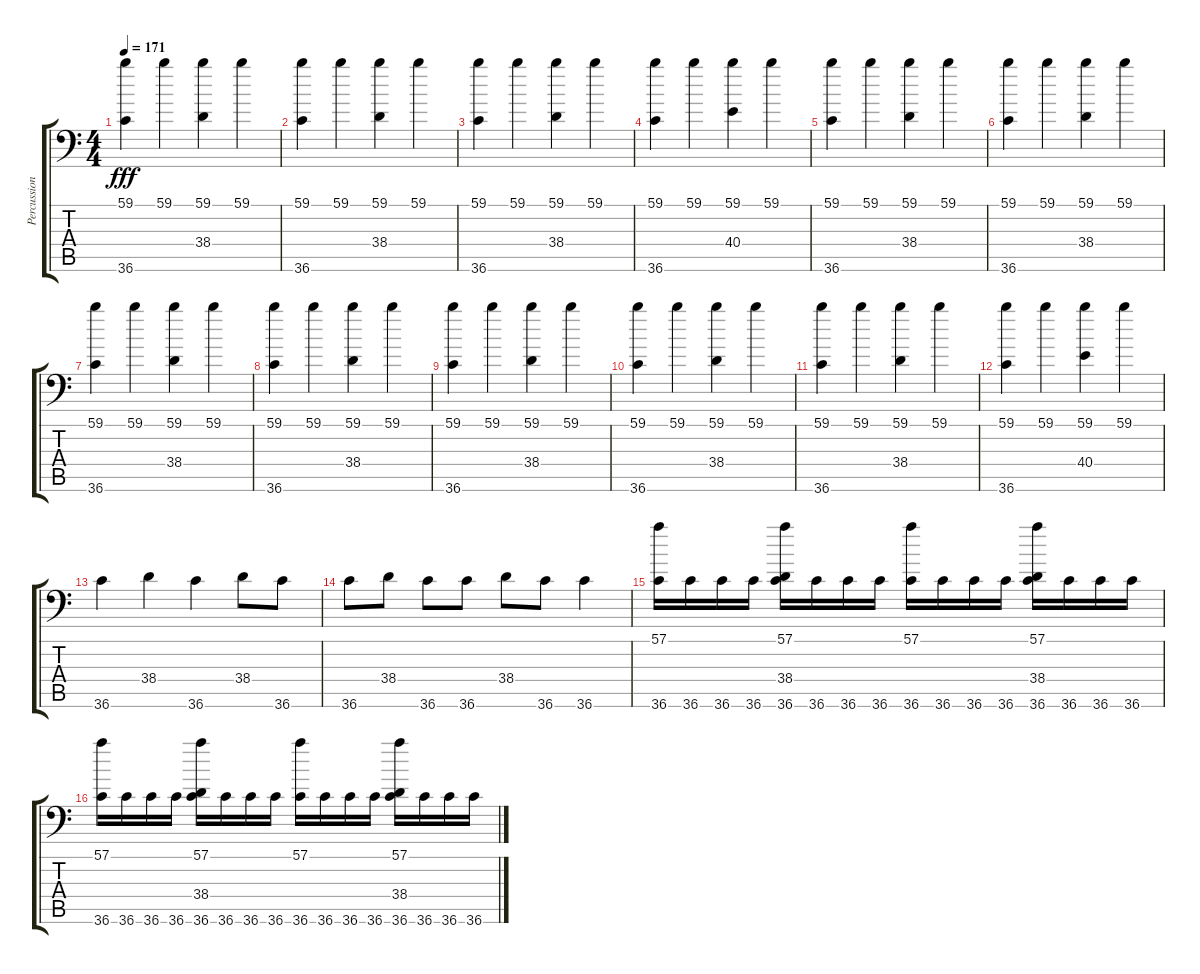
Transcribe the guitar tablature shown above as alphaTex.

\track ("Percussion" "Percussion") {instrument acousticgrandpiano}
\staff {score tabs}
\tuning (C-1 C-1 C-1 C-1 C-1 C-1) {hide}
\ts (4 4)
\tempo 171
\clef f4
\ks c
(59.1 36.6).4{dy fff} 59.1.4 (59.1 38.4).4 59.1.4 |
(59.1 36.6).4 59.1.4 (59.1 38.4).4 59.1.4 |
(59.1 36.6).4 59.1.4 (59.1 38.4).4 59.1.4 |
(59.1 36.6).4 59.1.4 (59.1 40.4).4 59.1.4 |
(59.1 36.6).4 59.1.4 (59.1 38.4).4 59.1.4 |
(59.1 36.6).4 59.1.4 (59.1 38.4).4 59.1.4 |
(59.1 36.6).4 59.1.4 (59.1 38.4).4 59.1.4 |
(59.1 36.6).4 59.1.4 (59.1 38.4).4 59.1.4 |
(59.1 36.6).4 59.1.4 (59.1 38.4).4 59.1.4 |
(59.1 36.6).4 59.1.4 (59.1 38.4).4 59.1.4 |
(59.1 36.6).4 59.1.4 (59.1 38.4).4 59.1.4 |
(59.1 36.6).4 59.1.4 (59.1 40.4).4 59.1.4 |
36.6.4 38.4.4 36.6.4 38.4.8 36.6.8 |
36.6.8 38.4.8 36.6.8 36.6.8 38.4.8 36.6.8 36.6.4 |
(57.1 36.6).16 36.6.16 36.6.16 36.6.16 (57.1 38.4 36.6).16 36.6.16 36.6.16 36.6.16 (57.1 36.6).16 36.6.16 36.6.16 36.6.16 (57.1 38.4 36.6).16 36.6.16 36.6.16 36.6.16 |
(57.1 36.6).16 36.6.16 36.6.16 36.6.16 (57.1 38.4 36.6).16 36.6.16 36.6.16 36.6.16 (57.1 36.6).16 36.6.16 36.6.16 36.6.16 (57.1 38.4 36.6).16 36.6.16 36.6.16 36.6.16
